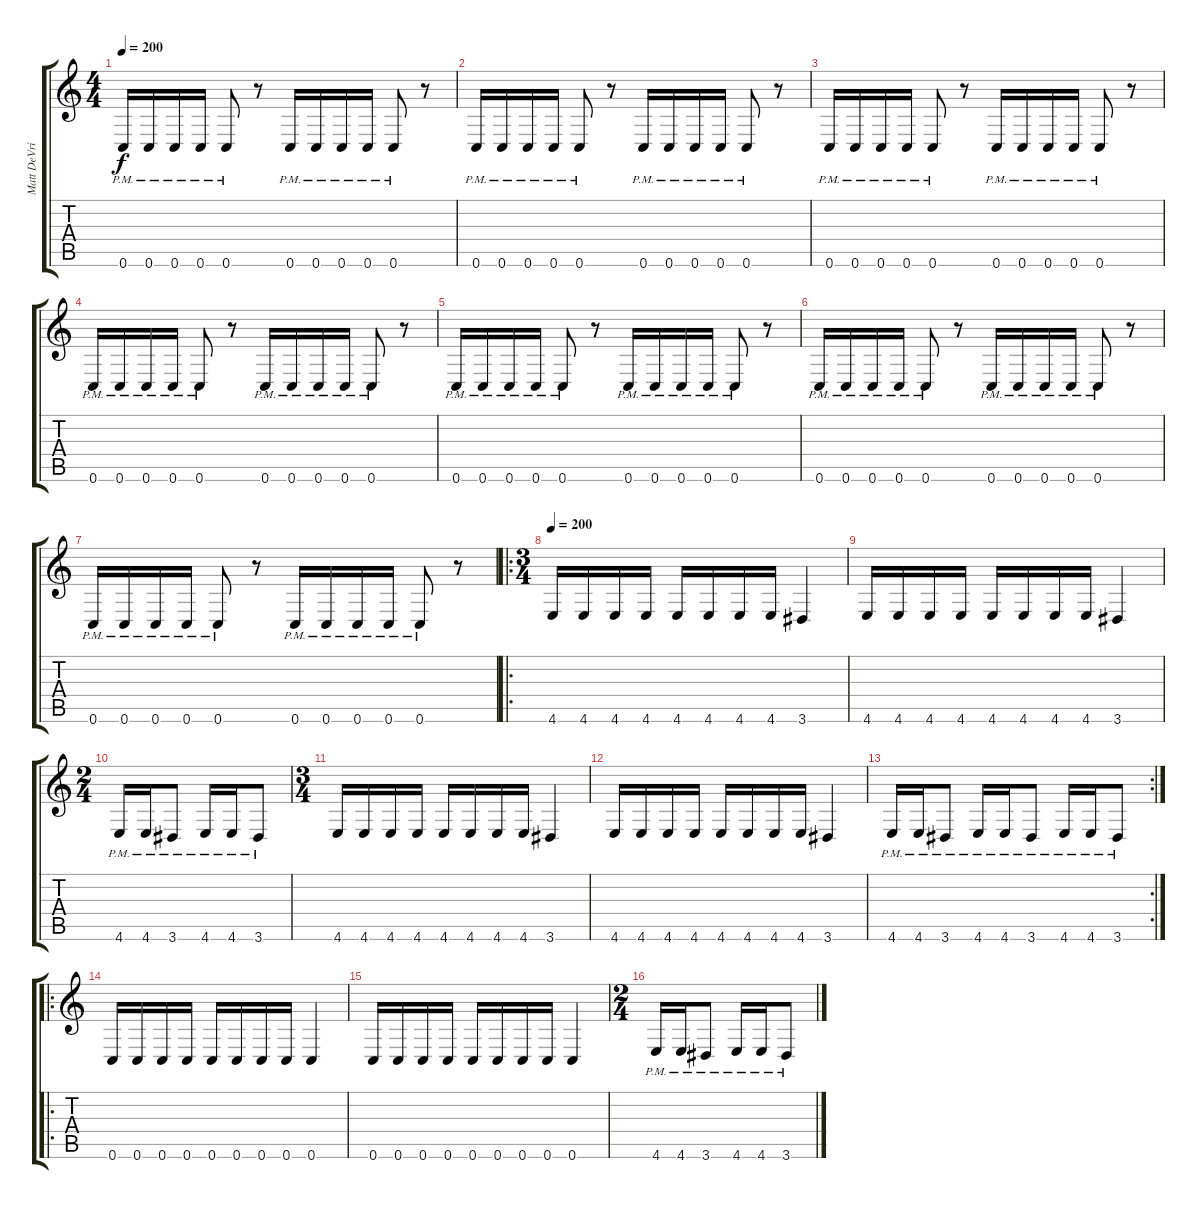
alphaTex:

\track ("Matt DeVries" "Matt DeVri") {instrument distortionguitar}
\staff {score tabs}
\tuning (D4 A3 F3 C3 G2 C2) {hide}
\ts (4 4)
\tempo 200
\clef g2
\ks c
0.6{pm}.16{dy f} 0.6{pm}.16 0.6{pm}.16 0.6{pm}.16 0.6{pm}.8 r.8 0.6{pm}.16 0.6{pm}.16 0.6{pm}.16 0.6{pm}.16 0.6{pm}.8 r.8 |
0.6{pm}.16 0.6{pm}.16 0.6{pm}.16 0.6{pm}.16 0.6{pm}.8 r.8 0.6{pm}.16 0.6{pm}.16 0.6{pm}.16 0.6{pm}.16 0.6{pm}.8 r.8 |
0.6{pm}.16 0.6{pm}.16 0.6{pm}.16 0.6{pm}.16 0.6{pm}.8 r.8 0.6{pm}.16 0.6{pm}.16 0.6{pm}.16 0.6{pm}.16 0.6{pm}.8 r.8 |
0.6{pm}.16 0.6{pm}.16 0.6{pm}.16 0.6{pm}.16 0.6{pm}.8 r.8 0.6{pm}.16 0.6{pm}.16 0.6{pm}.16 0.6{pm}.16 0.6{pm}.8 r.8 |
0.6{pm}.16 0.6{pm}.16 0.6{pm}.16 0.6{pm}.16 0.6{pm}.8 r.8 0.6{pm}.16 0.6{pm}.16 0.6{pm}.16 0.6{pm}.16 0.6{pm}.8 r.8 |
0.6{pm}.16 0.6{pm}.16 0.6{pm}.16 0.6{pm}.16 0.6{pm}.8 r.8 0.6{pm}.16 0.6{pm}.16 0.6{pm}.16 0.6{pm}.16 0.6{pm}.8 r.8 |
0.6{pm}.16 0.6{pm}.16 0.6{pm}.16 0.6{pm}.16 0.6{pm}.8 r.8 0.6{pm}.16 0.6{pm}.16 0.6{pm}.16 0.6{pm}.16 0.6{pm}.8 r.8 |
\ro
\ts (3 4)
\tempo 200
4.6.16 4.6.16 4.6.16 4.6.16 4.6.16 4.6.16 4.6.16 4.6.16 3.6.4 |
4.6.16 4.6.16 4.6.16 4.6.16 4.6.16 4.6.16 4.6.16 4.6.16 3.6.4 |
\ts (2 4)
4.6{pm}.16 4.6{pm}.16 3.6{pm}.8 4.6{pm}.16 4.6{pm}.16 3.6{pm}.8 |
\ts (3 4)
4.6.16 4.6.16 4.6.16 4.6.16 4.6.16 4.6.16 4.6.16 4.6.16 3.6.4 |
4.6.16 4.6.16 4.6.16 4.6.16 4.6.16 4.6.16 4.6.16 4.6.16 3.6.4 |
\rc 2
4.6{pm}.16 4.6{pm}.16 3.6{pm}.8 4.6{pm}.16 4.6{pm}.16 3.6{pm}.8 4.6{pm}.16 4.6{pm}.16 3.6{pm}.8 |
\ro
0.6.16 0.6.16 0.6.16 0.6.16 0.6.16 0.6.16 0.6.16 0.6.16 0.6.4 |
0.6.16 0.6.16 0.6.16 0.6.16 0.6.16 0.6.16 0.6.16 0.6.16 0.6.4 |
\ts (2 4)
4.6{pm}.16 4.6{pm}.16 3.6{pm}.8 4.6{pm}.16 4.6{pm}.16 3.6{pm}.8
